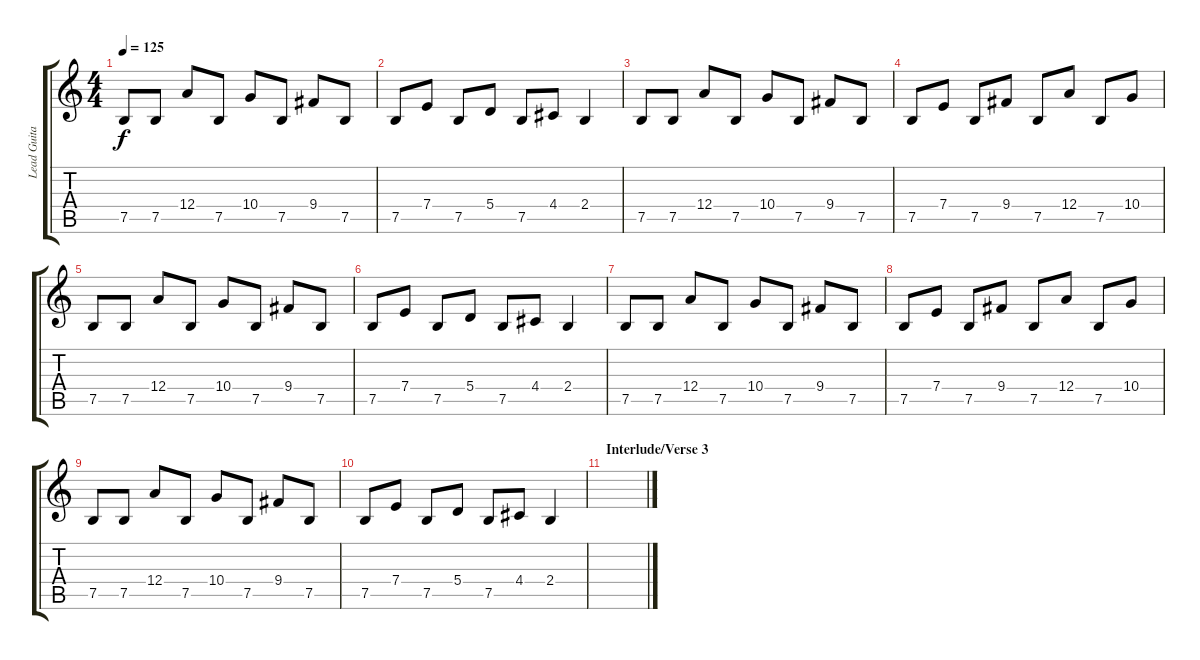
\track ("Lead Guitar I" "Lead Guita") {instrument distortionguitar}
\staff {score tabs}
\tuning (B3 Gb3 D3 A2 E2 B1) {hide}
\ts (4 4)
\tempo 125
\clef g2
\ks c
7.5.8{dy f} 7.5.8 12.4.8 7.5.8 10.4.8 7.5.8 9.4.8 7.5.8 |
7.5.8 7.4.8 7.5.8 5.4.8 7.5.8 4.4.8 2.4.4 |
7.5.8 7.5.8 12.4.8 7.5.8 10.4.8 7.5.8 9.4.8 7.5.8 |
7.5.8 7.4.8 7.5.8 9.4.8 7.5.8 12.4.8 7.5.8 10.4.8 |
7.5.8 7.5.8 12.4.8 7.5.8 10.4.8 7.5.8 9.4.8 7.5.8 |
7.5.8 7.4.8 7.5.8 5.4.8 7.5.8 4.4.8 2.4.4 |
7.5.8 7.5.8 12.4.8 7.5.8 10.4.8 7.5.8 9.4.8 7.5.8 |
7.5.8 7.4.8 7.5.8 9.4.8 7.5.8 12.4.8 7.5.8 10.4.8 |
7.5.8 7.5.8 12.4.8 7.5.8 10.4.8 7.5.8 9.4.8 7.5.8 |
7.5.8 7.4.8 7.5.8 5.4.8 7.5.8 4.4.8 2.4.4 |
\section ("" "Interlude/Verse 3")
